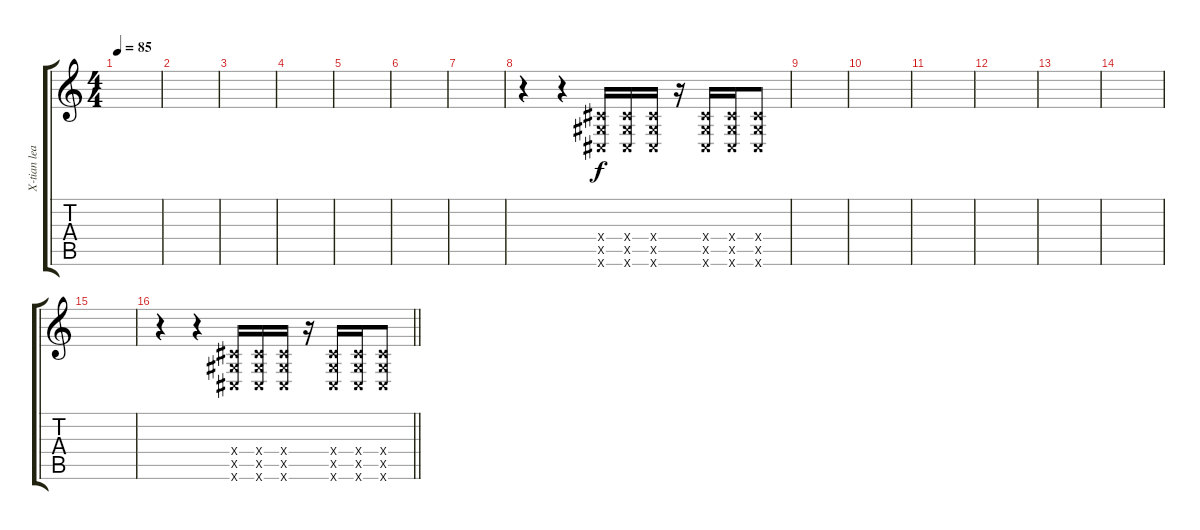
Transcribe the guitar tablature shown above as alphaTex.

\track ("X-tian lead" "X-tian lea") {instrument overdrivenguitar}
\staff {score tabs}
\tuning (Eb4 Bb3 Gb3 Db3 Ab2 Db2) {hide}
\ts (4 4)
\tempo 85
\clef g2
\ks c
|
|
|
|
|
|
|
r.4 r.4 (0.4{x} 0.5{x} 0.6{x}).16{dy f volume 14 instrument overdrivenguitar} (0.4{x} 0.5{x} 0.6{x}).16 (0.4{x} 0.5{x} 0.6{x}).16 r.16 (0.4{x} 0.5{x} 0.6{x}).16 (0.4{x} 0.5{x} 0.6{x}).16 (0.4{x} 0.5{x} 0.6{x}).8 |
|
|
|
|
|
|
|
\barLineRight lightlight
r.4 r.4 (0.4{x} 0.5{x} 0.6{x}).16{volume 14} (0.4{x} 0.5{x} 0.6{x}).16 (0.4{x} 0.5{x} 0.6{x}).16 r.16 (0.4{x} 0.5{x} 0.6{x}).16 (0.4{x} 0.5{x} 0.6{x}).16 (0.4{x} 0.5{x} 0.6{x}).8
